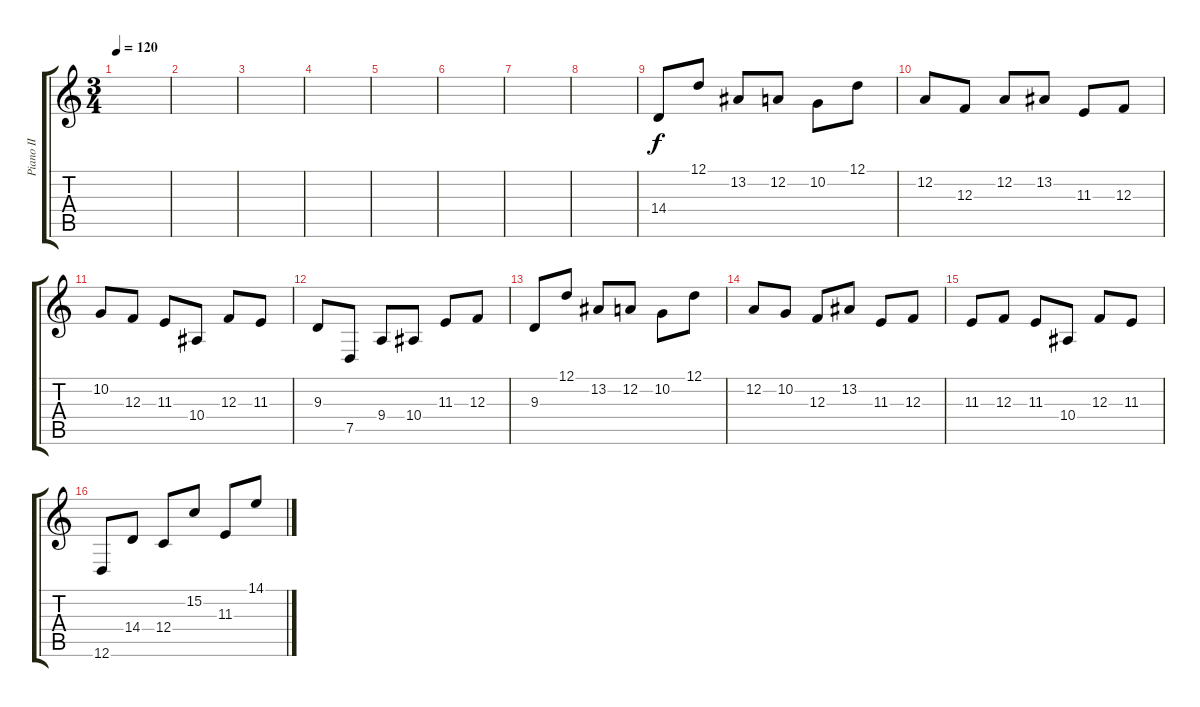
\track ("Piano II" "Piano II") {instrument acousticgrandpiano}
\staff {score tabs}
\tuning (D4 A3 F3 C3 G2 D2) {hide}
\ts (3 4)
\tempo 120
\clef g2
\ks c
|
|
|
|
|
|
|
|
14.4.8 12.1.8 13.2.8 12.2.8 10.2.8 12.1.8 |
12.2.8 12.3.8 12.2.8 13.2.8 11.3.8 12.3.8 |
10.2.8 12.3.8 11.3.8 10.4.8 12.3.8 11.3.8 |
9.3.8 7.5.8 9.4.8 10.4.8 11.3.8 12.3.8 |
9.3.8 12.1.8 13.2.8 12.2.8 10.2.8 12.1.8 |
12.2.8 10.2.8 12.3.8 13.2.8 11.3.8 12.3.8 |
11.3.8 12.3.8 11.3.8 10.4.8 12.3.8 11.3.8 |
12.6.8 14.4.8 12.4.8 15.2.8 11.3.8 14.1.8
